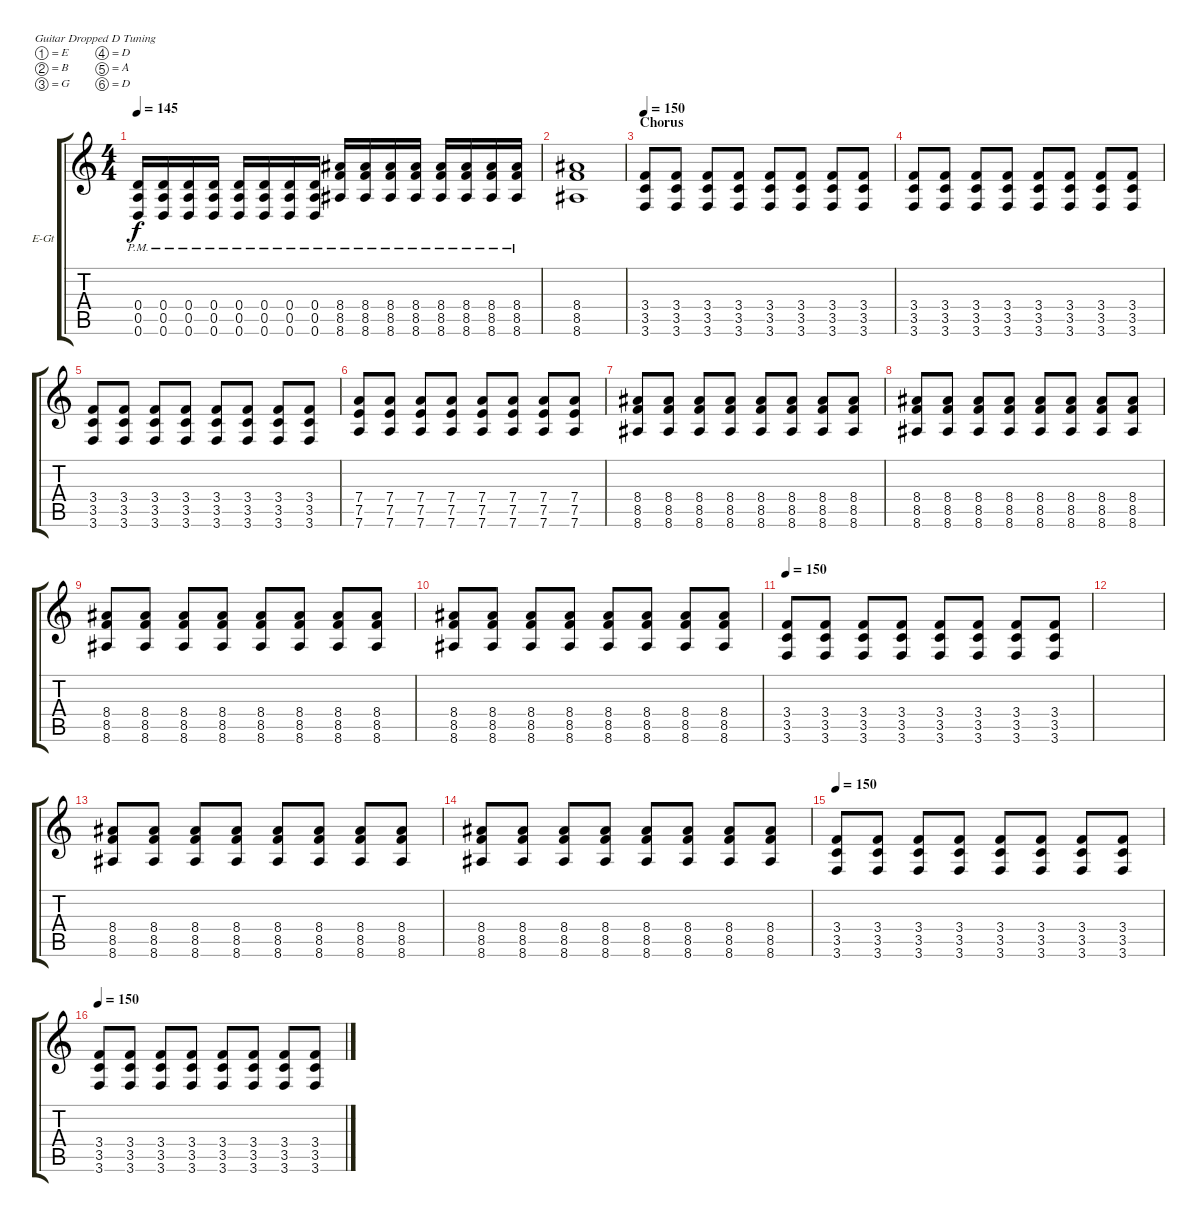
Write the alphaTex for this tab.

\bracketExtendMode groupsimilarinstruments
\firstSystemTrackNameOrientation horizontal
\otherSystemsTrackNameOrientation horizontal
\track ("Nick Miller" "E-Gt") {instrument distortionguitar}
\staff {score tabs}
\tuning (E4 B3 G3 D3 A2 D2)
\ts (4 4)
\tempo 145
\clef g2
\ks c
(0.4{pm} 0.5{pm} 0.6{pm}).16{dy f} (0.4{pm} 0.5{pm} 0.6{pm}).16 (0.4{pm} 0.5{pm} 0.6{pm}).16 (0.4{pm} 0.5{pm} 0.6{pm}).16 (0.4{pm} 0.5{pm} 0.6{pm}).16 (0.4{pm} 0.5{pm} 0.6{pm}).16 (0.4{pm} 0.5{pm} 0.6{pm}).16 (0.4{pm} 0.5{pm} 0.6{pm}).16 (8.4{pm} 8.5{pm} 8.6{pm}).16 (8.4{pm} 8.5{pm} 8.6{pm}).16 (8.4{pm} 8.5{pm} 8.6{pm}).16 (8.4{pm} 8.5{pm} 8.6{pm}).16 (8.4{pm} 8.5{pm} 8.6{pm}).16 (8.4{pm} 8.5{pm} 8.6{pm}).16 (8.4{pm} 8.5{pm} 8.6{pm}).16 (8.4{pm} 8.5{pm} 8.6{pm}).16 |
(8.4 8.5 8.6).1 |
\section ("" "Chorus")
\tempo 150
(3.4 3.5 3.6).8 (3.4 3.5 3.6).8 (3.4 3.5 3.6).8 (3.4 3.5 3.6).8 (3.4 3.5 3.6).8 (3.4 3.5 3.6).8 (3.4 3.5 3.6).8 (3.4 3.5 3.6).8 |
(3.4 3.5 3.6).8 (3.4 3.5 3.6).8 (3.4 3.5 3.6).8 (3.4 3.5 3.6).8 (3.4 3.5 3.6).8 (3.4 3.5 3.6).8 (3.4 3.5 3.6).8 (3.4 3.5 3.6).8 |
(3.4 3.5 3.6).8 (3.4 3.5 3.6).8 (3.4 3.5 3.6).8 (3.4 3.5 3.6).8 (3.4 3.5 3.6).8 (3.4 3.5 3.6).8 (3.4 3.5 3.6).8 (3.4 3.5 3.6).8 |
(7.4 7.5 7.6).8 (7.4 7.5 7.6).8 (7.4 7.5 7.6).8 (7.4 7.5 7.6).8 (7.4 7.5 7.6).8 (7.4 7.5 7.6).8 (7.4 7.5 7.6).8 (7.4 7.5 7.6).8 |
(8.4 8.5 8.6).8 (8.4 8.5 8.6).8 (8.4 8.5 8.6).8 (8.4 8.5 8.6).8 (8.4 8.5 8.6).8 (8.4 8.5 8.6).8 (8.4 8.5 8.6).8 (8.4 8.5 8.6).8 |
(8.4 8.5 8.6).8 (8.4 8.5 8.6).8 (8.4 8.5 8.6).8 (8.4 8.5 8.6).8 (8.4 8.5 8.6).8 (8.4 8.5 8.6).8 (8.4 8.5 8.6).8 (8.4 8.5 8.6).8 |
(8.4 8.5 8.6).8 (8.4 8.5 8.6).8 (8.4 8.5 8.6).8 (8.4 8.5 8.6).8 (8.4 8.5 8.6).8 (8.4 8.5 8.6).8 (8.4 8.5 8.6).8 (8.4 8.5 8.6).8 |
(8.4 8.5 8.6).8 (8.4 8.5 8.6).8 (8.4 8.5 8.6).8 (8.4 8.5 8.6).8 (8.4 8.5 8.6).8 (8.4 8.5 8.6).8 (8.4 8.5 8.6).8 (8.4 8.5 8.6).8 |
\tempo 150
(3.4 3.5 3.6).8 (3.4 3.5 3.6).8 (3.4 3.5 3.6).8 (3.4 3.5 3.6).8 (3.4 3.5 3.6).8 (3.4 3.5 3.6).8 (3.4 3.5 3.6).8 (3.4 3.5 3.6).8 |
|
(8.4 8.5 8.6).8 (8.4 8.5 8.6).8 (8.4 8.5 8.6).8 (8.4 8.5 8.6).8 (8.4 8.5 8.6).8 (8.4 8.5 8.6).8 (8.4 8.5 8.6).8 (8.4 8.5 8.6).8 |
(8.4 8.5 8.6).8 (8.4 8.5 8.6).8 (8.4 8.5 8.6).8 (8.4 8.5 8.6).8 (8.4 8.5 8.6).8 (8.4 8.5 8.6).8 (8.4 8.5 8.6).8 (8.4 8.5 8.6).8 |
\tempo 150
(3.4 3.5 3.6).8 (3.4 3.5 3.6).8 (3.4 3.5 3.6).8 (3.4 3.5 3.6).8 (3.4 3.5 3.6).8 (3.4 3.5 3.6).8 (3.4 3.5 3.6).8 (3.4 3.5 3.6).8 |
\tempo 150
(3.4 3.5 3.6).8 (3.4 3.5 3.6).8 (3.4 3.5 3.6).8 (3.4 3.5 3.6).8 (3.4 3.5 3.6).8 (3.4 3.5 3.6).8 (3.4 3.5 3.6).8 (3.4 3.5 3.6).8
